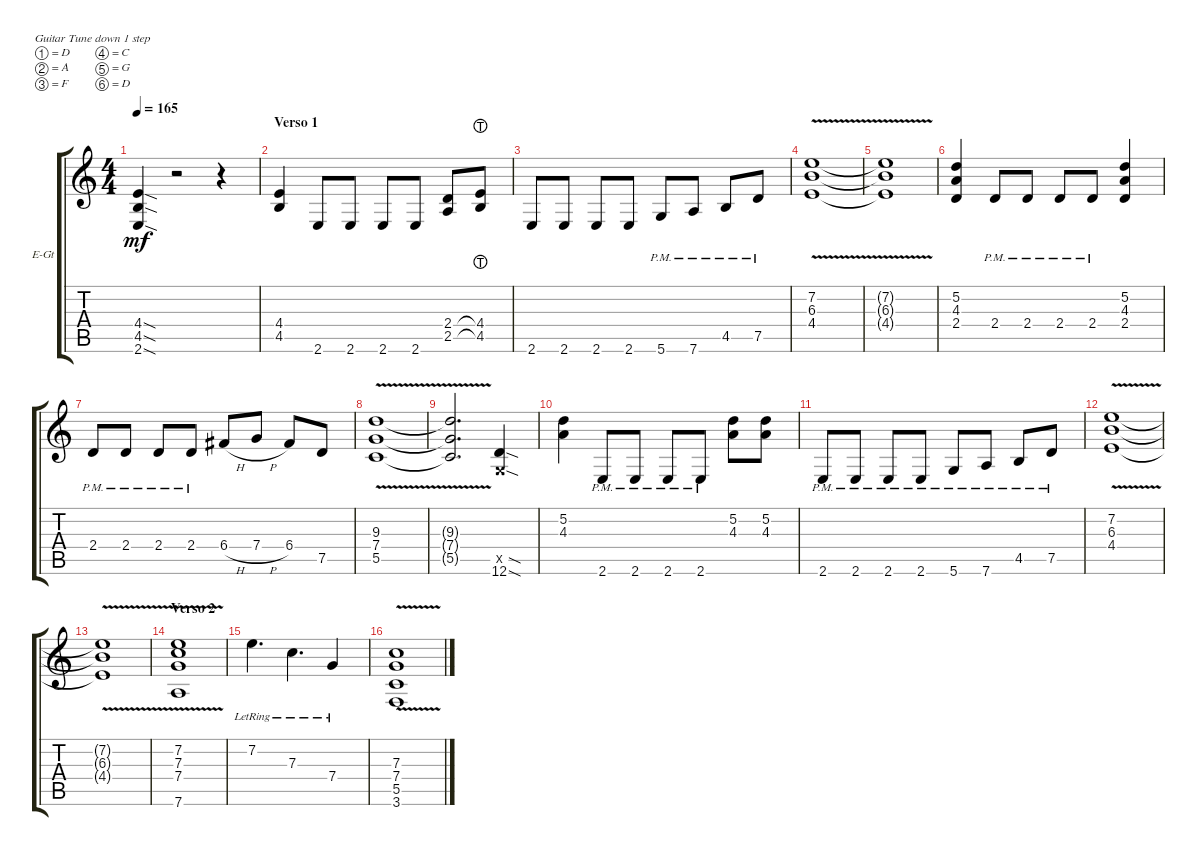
\bracketExtendMode groupsimilarinstruments
\firstSystemTrackNameOrientation horizontal
\otherSystemsTrackNameOrientation horizontal
\track ("Guitar Rhythm" "E-Gt") {solo instrument distortionguitar}
\staff {score tabs}
\tuning (D4 A3 F3 C3 G2 D2)
\ts (4 4)
\tempo 165
\clef g2
\ks c
(4.4{sod t} 4.5{sod t} 2.6{sod t}).4{dy mf} r.2 r.4 |
\section ("" "Verso 1")
(4.4 4.5).4 2.6.8 2.6.8 2.6.8 2.6.8 (2.4 2.5).8 (4.5{lht} 4.4{lht}).8 |
2.6.8 2.6.8 2.6.8 2.6.8 5.6{pm}.8 7.6{pm}.8 4.5{pm}.8 7.5{pm}.8 |
(4.4{v} 6.3 7.2).1 |
(4.4{v t} 6.3{t} 7.2{t}).1 |
(2.4 4.3 5.2).4 2.4{pm}.8 2.4{pm}.8 2.4{pm}.8 2.4{pm}.8 (2.4 4.3 5.2).4 |
2.4{pm}.8 2.4{pm}.8 2.4{pm}.8 2.4{pm}.8 6.4{h}.8 7.4{h}.8 6.4.8 7.5.8 |
(7.4{v} 9.3{v} 5.5{v}).1 |
(7.4{v t} 9.3{v t} 5.5{v t}).2{d} (12.6{sod} 0.5{sod x}).4 |
(5.2 4.3).4 2.6{pm}.8 2.6{pm}.8 2.6{pm}.8 2.6{pm}.8 (5.2 4.3).8 (5.2 4.3).8 |
2.6{pm}.8 2.6{pm}.8 2.6{pm}.8 2.6{pm}.8 5.6{pm}.8 7.6{pm}.8 4.5{pm}.8 7.5{pm}.8 |
(4.4{v} 6.3 7.2).1 |
(4.4{v t} 6.3{t} 7.2{t}).1 |
\section ("" "Verso 2")
(7.4{v} 7.3{v} 7.2{v} 7.6{v}).1 |
7.2{lr}.4{d} 7.3{lr}.4{d} 7.4{lr}.4 |
(3.6{v} 5.5{v} 7.3{v} 7.4{v}).1
